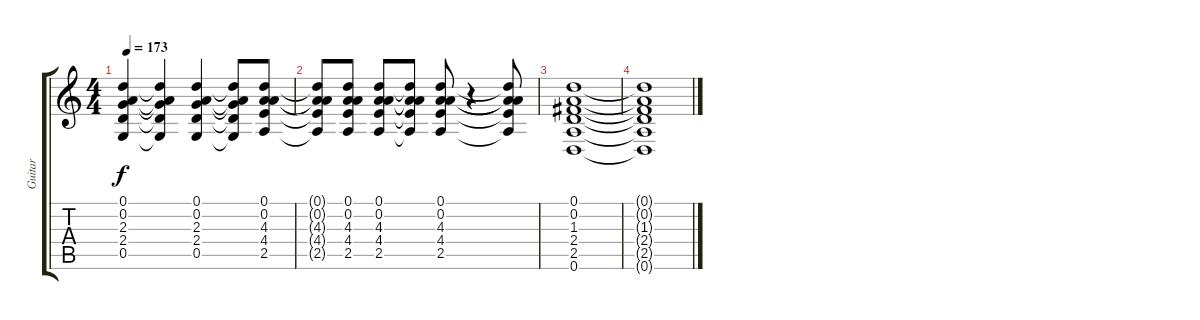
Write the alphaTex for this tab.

\track ("Guitar" "Guitar") {instrument electricguitarmuted}
\staff {score tabs}
\tuning (D4 A3 F3 C3 G2 D2) {hide}
\ts (4 4)
\tempo 173
\clef g2
\ks c
(0.1 0.2 2.3 2.4 0.5).4{dy f} (0.1{t} 0.2{t} 2.3{t} 2.4{t} 0.5{t}).4 (0.1 0.2 2.3 2.4 0.5).4 (0.1{t} 0.2{t} 2.3{t} 2.4{t} 0.5{t}).8 (0.1 0.2 4.3 4.4 2.5).8 |
(0.1{t} 0.2{t} 4.3{t} 4.4{t} 2.5{t}).8 (0.1 0.2 4.3 4.4 2.5).8 (0.1 0.2 4.3 4.4 2.5).8 (0.1{t} 0.2{t} 4.3{t} 4.4{t} 2.5{t}).8 (0.1 0.2 4.3 4.4 2.5).8 r.4 (0.1{t} 0.2{t} 4.3{t} 4.4{t} 2.5{t}).8 |
(0.1 0.2 1.3 2.4 2.5 0.6).1 |
(0.1{t} 0.2{t} 1.3{t} 2.4{t} 2.5{t} 0.6{t}).1
